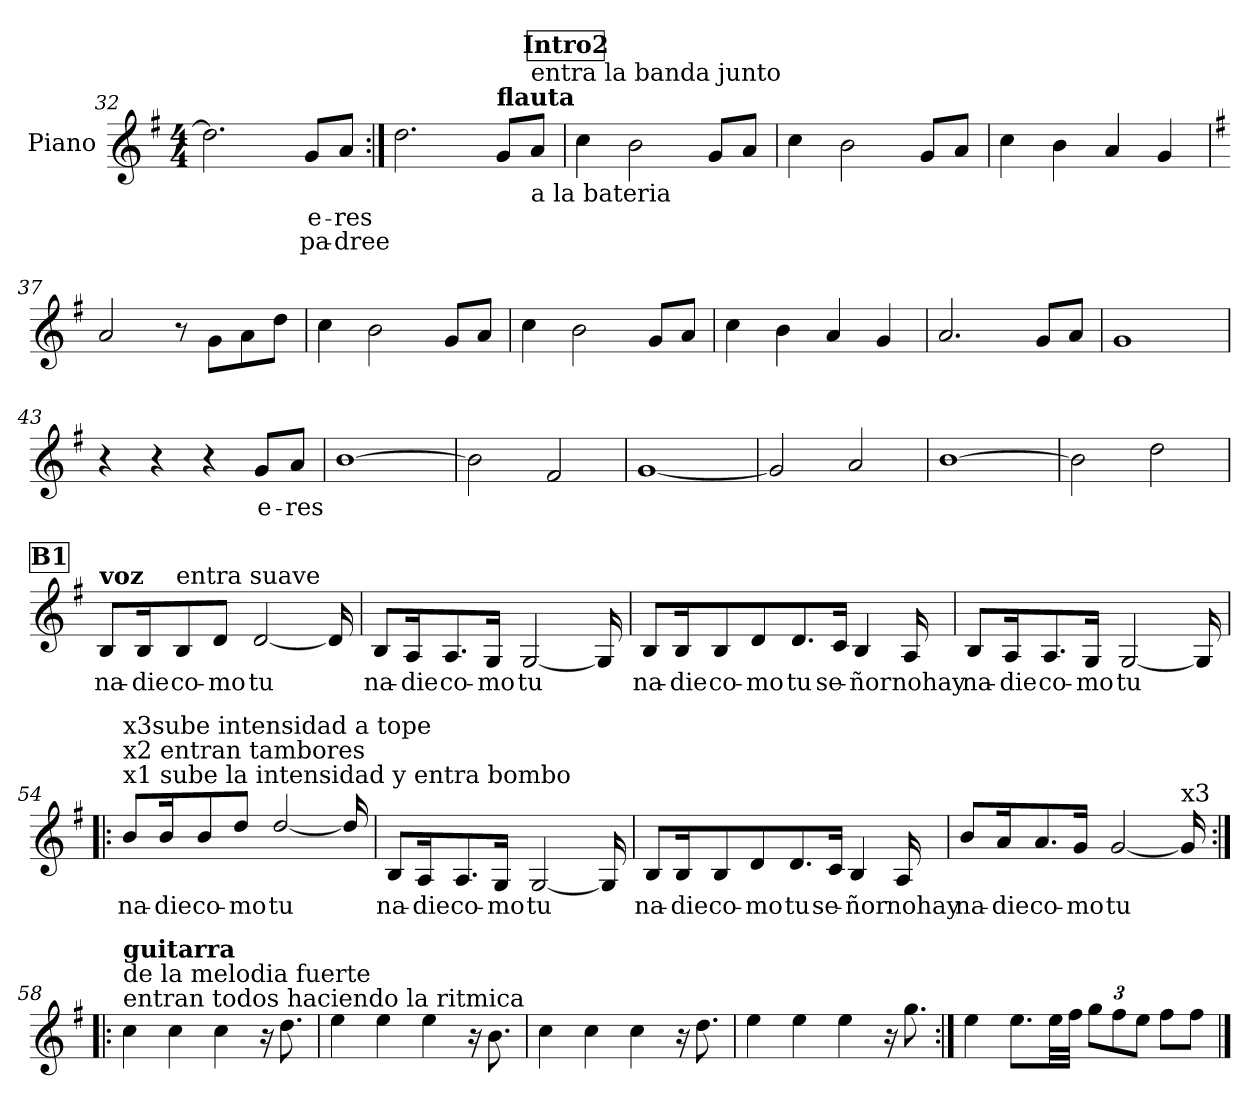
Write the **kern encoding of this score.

**kern	**text	**text
*part1	*part1	*part1
*staff1	*staff1	*staff1
*I"Piano	*	*
*I'Pno.	*	*
*clefG2	*	*
*k[f#]	*	*
*M4/4	*	*
=32	=32	=32
2.dd\]	.	.
!	!LO:LY:b	!LO:LY:b
8g/L	e-	pa-
!	!LO:LY:b	!LO:LY:b
8a/J	-res	-dree
!!LO:LB:g=z
=33:|!	=33:|!	=33:|!
2.dd\	.	.
!LO:TX:a:B:t=flauta	!	!
8g/L	.	.
!LO:TX:a:t=entra la banda junto	!	!
!LO:TX:b:t=a la bateria	!	!
8a/J	.	.
!!LO:REH:place=s1:a:B:fs=14:t=Intro2
=34	=34	=34
4cc\	.	.
2b\	.	.
8g/L	.	.
8a/J	.	.
=35	=35	=35
4cc\	.	.
2b\	.	.
8g/L	.	.
8a/J	.	.
=36	=36	=36
4cc\	.	.
4b\	.	.
4a/	.	.
4g/	.	.
!!LO:PB:g=z
=37	=37	=37
*k[f#]	*	*
2a/	.	.
8r	.	.
8g\L	.	.
8a\	.	.
8dd\J	.	.
=38	=38	=38
4cc\	.	.
2b\	.	.
8g/L	.	.
8a/J	.	.
=39	=39	=39
4cc\	.	.
2b\	.	.
8g/L	.	.
8a/J	.	.
=40	=40	=40
4cc\	.	.
4b\	.	.
4a/	.	.
4g/	.	.
!!LO:LB:g=z
=41	=41	=41
2.a/	.	.
8g/L	.	.
8a/J	.	.
=42	=42	=42
1g	.	.
=43	=43	=43
4r	.	.
4r	.	.
4r	.	.
!	!LO:LY:b	!
8g/L	e-	.
!	!LO:LY:b	!
8a/J	-res	.
=44	=44	=44
[1b	.	.
!!LO:LB:g=z
=45	=45	=45
2b\]	.	.
2f#/	.	.
=46	=46	=46
[1g	.	.
=47	=47	=47
2g/]	.	.
2a/	.	.
=48	=48	=48
[1b	.	.
!!LO:LB:g=z
=49	=49	=49
2b\]	.	.
2dd\	.	.
!!LO:REH:place=s1:a:B:fs=14:t=B1
=50	=50	=50
!LO:TX:a:B:t=voz	!	!
!	!LO:LY:b	!
8B/L	na-	.
!	!LO:LY:b	!
16B/K	-die	.
!LO:TX:a:t=entra suave	!	!
!	!LO:LY:b	!
8B/	co-	.
!	!LO:LY:b	!
8d/J	-mo	.
!	!LO:LY:b	!
[2d/	tu	.
16d/]	.	.
=51	=51	=51
!	!LO:LY:b	!
8B/L	na-	.
!	!LO:LY:b	!
16A/K	-die	.
!	!LO:LY:b	!
8.A/	co-	.
!	!LO:LY:b	!
16G/Jk	-mo	.
!	!LO:LY:b	!
[2G/	tu	.
16G/]	.	.
=52	=52	=52
!	!LO:LY:b	!
8B/L	na-	.
!	!LO:LY:b	!
16B/K	-die	.
!	!LO:LY:b	!
8B/	co-	.
!	!LO:LY:b	!
8d/	-mo	.
!	!LO:LY:b	!
8.d/	tu	.
!	!LO:LY:b	!
16c/Jk	se-	.
!	!LO:LY:b	!
4B/	-ñor	.
!	!LO:LY:b	!
16A/	nohay	.
!!LO:LB:g=z
=53	=53	=53
!	!LO:LY:b	!
8B/L	na-	.
!	!LO:LY:b	!
16A/K	-die	.
!	!LO:LY:b	!
8.A/	co-	.
!	!LO:LY:b	!
16G/Jk	-mo	.
!	!LO:LY:b	!
[2G/	tu	.
16G/]	.	.
=54!|:	=54!|:	=54!|:
!LO:TX:a:t=x1 sube la intensidad y entra bombo	!	!
!LO:TX:a:t=x2 entran tambores	!	!
!LO:TX:a:t=x3sube intensidad a tope	!	!
!	!LO:LY:b	!
8b/L	na-	.
!	!LO:LY:b	!
16b/K	-die	.
!	!LO:LY:b	!
8b/	co-	.
!	!LO:LY:b	!
8dd/J	-mo	.
!	!LO:LY:b	!
[2dd/	tu	.
16dd/]	.	.
=55	=55	=55
!	!LO:LY:b	!
8B/L	na-	.
!	!LO:LY:b	!
16A/K	-die	.
!	!LO:LY:b	!
8.A/	co-	.
!	!LO:LY:b	!
16G/Jk	-mo	.
!	!LO:LY:b	!
[2G/	tu	.
16G/]	.	.
=56	=56	=56
!	!LO:LY:b	!
8B/L	na-	.
!	!LO:LY:b	!
16B/K	-die	.
!	!LO:LY:b	!
8B/	co-	.
!	!LO:LY:b	!
8d/	-mo	.
!	!LO:LY:b	!
8.d/	tu	.
!	!LO:LY:b	!
16c/Jk	se-	.
!	!LO:LY:b	!
4B/	-ñor	.
!	!LO:LY:b	!
16A/	nohay	.
!!LO:LB:g=z
=57	=57	=57
!	!LO:LY:b	!
8b/L	na-	.
!	!LO:LY:b	!
16a/K	-die	.
!	!LO:LY:b	!
8.a/	co-	.
!	!LO:LY:b	!
16g/Jk	-mo	.
!	!LO:LY:b	!
[2g/	tu	.
!LO:TX:a:t=x3	!	!
16g/]	.	.
=58:|!|:	=58:|!|:	=58:|!|:
!LO:TX:a:t=entran todos haciendo la ritmica	!	!
!LO:TX:a:t=de la melodia fuerte	!	!
!LO:TX:a:B:t=guitarra	!	!
4cc\	.	.
4cc\	.	.
4cc\	.	.
16r	.	.
8.dd\	.	.
=59	=59	=59
4ee\	.	.
4ee\	.	.
4ee\	.	.
16r	.	.
8.b\	.	.
=60	=60	=60
4cc\	.	.
4cc\	.	.
4cc\	.	.
16r	.	.
8.dd\	.	.
!!LO:LB:g=z
=61	=61	=61
4ee\	.	.
4ee\	.	.
4ee\	.	.
16r	.	.
8.gg\	.	.
=62:|!	=62:|!	=62:|!
4ee\	.	.
8.ee\L	.	.
32ee\LL	.	.
32ff#\JJJ	.	.
*Xbrackettup	*	*
12gg\L	.	.
12ff#\	.	.
12ee\J	.	.
8ff#\L	.	.
8ff#\J	.	.
==	==	==
*-	*-	*-
